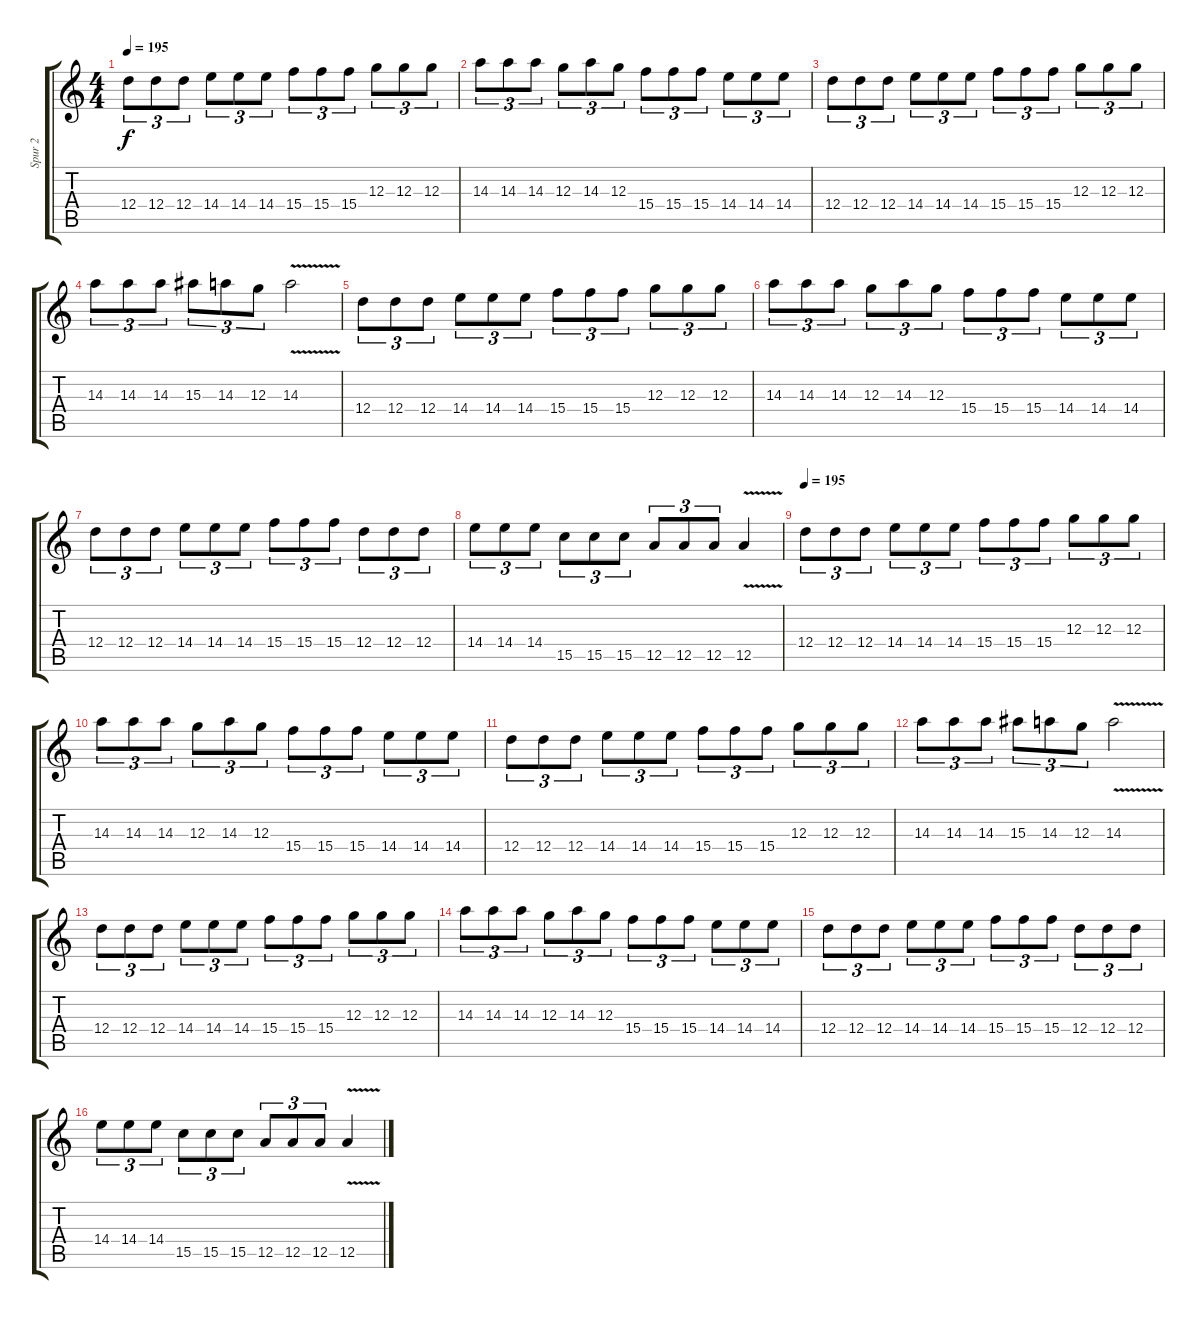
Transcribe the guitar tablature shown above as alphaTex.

\track ("Spur 2" "Spur 2") {instrument distortionguitar}
\staff {score tabs}
\tuning (E4 B3 G3 D3 A2 E2) {hide}
\ts (4 4)
\tempo 195
\clef g2
\ks c
12.4.8{tu (3 2) dy f} 12.4.8{tu (3 2)} 12.4.8{tu (3 2)} 14.4.8{tu (3 2)} 14.4.8{tu (3 2)} 14.4.8{tu (3 2)} 15.4.8{tu (3 2)} 15.4.8{tu (3 2)} 15.4.8{tu (3 2)} 12.3.8{tu (3 2)} 12.3.8{tu (3 2)} 12.3.8{tu (3 2)} |
14.3.8{tu (3 2)} 14.3.8{tu (3 2)} 14.3.8{tu (3 2)} 12.3.8{tu (3 2)} 14.3.8{tu (3 2)} 12.3.8{tu (3 2)} 15.4.8{tu (3 2)} 15.4.8{tu (3 2)} 15.4.8{tu (3 2)} 14.4.8{tu (3 2)} 14.4.8{tu (3 2)} 14.4.8{tu (3 2)} |
12.4.8{tu (3 2)} 12.4.8{tu (3 2)} 12.4.8{tu (3 2)} 14.4.8{tu (3 2)} 14.4.8{tu (3 2)} 14.4.8{tu (3 2)} 15.4.8{tu (3 2)} 15.4.8{tu (3 2)} 15.4.8{tu (3 2)} 12.3.8{tu (3 2)} 12.3.8{tu (3 2)} 12.3.8{tu (3 2)} |
14.3.8{tu (3 2)} 14.3.8{tu (3 2)} 14.3.8{tu (3 2)} 15.3.8{tu (3 2)} 14.3.8{tu (3 2)} 12.3.8{tu (3 2)} 14.3{v}.2 |
12.4.8{tu (3 2)} 12.4.8{tu (3 2)} 12.4.8{tu (3 2)} 14.4.8{tu (3 2)} 14.4.8{tu (3 2)} 14.4.8{tu (3 2)} 15.4.8{tu (3 2)} 15.4.8{tu (3 2)} 15.4.8{tu (3 2)} 12.3.8{tu (3 2)} 12.3.8{tu (3 2)} 12.3.8{tu (3 2)} |
14.3.8{tu (3 2)} 14.3.8{tu (3 2)} 14.3.8{tu (3 2)} 12.3.8{tu (3 2)} 14.3.8{tu (3 2)} 12.3.8{tu (3 2)} 15.4.8{tu (3 2)} 15.4.8{tu (3 2)} 15.4.8{tu (3 2)} 14.4.8{tu (3 2)} 14.4.8{tu (3 2)} 14.4.8{tu (3 2)} |
12.4.8{tu (3 2)} 12.4.8{tu (3 2)} 12.4.8{tu (3 2)} 14.4.8{tu (3 2)} 14.4.8{tu (3 2)} 14.4.8{tu (3 2)} 15.4.8{tu (3 2)} 15.4.8{tu (3 2)} 15.4.8{tu (3 2)} 12.4.8{tu (3 2)} 12.4.8{tu (3 2)} 12.4.8{tu (3 2)} |
14.4.8{tu (3 2)} 14.4.8{tu (3 2)} 14.4.8{tu (3 2)} 15.5.8{tu (3 2)} 15.5.8{tu (3 2)} 15.5.8{tu (3 2)} 12.5.8{tu (3 2)} 12.5.8{tu (3 2)} 12.5.8{tu (3 2)} 12.5{v}.4 |
\tempo 195
12.4.8{tu (3 2)} 12.4.8{tu (3 2)} 12.4.8{tu (3 2)} 14.4.8{tu (3 2)} 14.4.8{tu (3 2)} 14.4.8{tu (3 2)} 15.4.8{tu (3 2)} 15.4.8{tu (3 2)} 15.4.8{tu (3 2)} 12.3.8{tu (3 2)} 12.3.8{tu (3 2)} 12.3.8{tu (3 2)} |
14.3.8{tu (3 2)} 14.3.8{tu (3 2)} 14.3.8{tu (3 2)} 12.3.8{tu (3 2)} 14.3.8{tu (3 2)} 12.3.8{tu (3 2)} 15.4.8{tu (3 2)} 15.4.8{tu (3 2)} 15.4.8{tu (3 2)} 14.4.8{tu (3 2)} 14.4.8{tu (3 2)} 14.4.8{tu (3 2)} |
12.4.8{tu (3 2)} 12.4.8{tu (3 2)} 12.4.8{tu (3 2)} 14.4.8{tu (3 2)} 14.4.8{tu (3 2)} 14.4.8{tu (3 2)} 15.4.8{tu (3 2)} 15.4.8{tu (3 2)} 15.4.8{tu (3 2)} 12.3.8{tu (3 2)} 12.3.8{tu (3 2)} 12.3.8{tu (3 2)} |
14.3.8{tu (3 2)} 14.3.8{tu (3 2)} 14.3.8{tu (3 2)} 15.3.8{tu (3 2)} 14.3.8{tu (3 2)} 12.3.8{tu (3 2)} 14.3{v}.2 |
12.4.8{tu (3 2)} 12.4.8{tu (3 2)} 12.4.8{tu (3 2)} 14.4.8{tu (3 2)} 14.4.8{tu (3 2)} 14.4.8{tu (3 2)} 15.4.8{tu (3 2)} 15.4.8{tu (3 2)} 15.4.8{tu (3 2)} 12.3.8{tu (3 2)} 12.3.8{tu (3 2)} 12.3.8{tu (3 2)} |
14.3.8{tu (3 2)} 14.3.8{tu (3 2)} 14.3.8{tu (3 2)} 12.3.8{tu (3 2)} 14.3.8{tu (3 2)} 12.3.8{tu (3 2)} 15.4.8{tu (3 2)} 15.4.8{tu (3 2)} 15.4.8{tu (3 2)} 14.4.8{tu (3 2)} 14.4.8{tu (3 2)} 14.4.8{tu (3 2)} |
12.4.8{tu (3 2)} 12.4.8{tu (3 2)} 12.4.8{tu (3 2)} 14.4.8{tu (3 2)} 14.4.8{tu (3 2)} 14.4.8{tu (3 2)} 15.4.8{tu (3 2)} 15.4.8{tu (3 2)} 15.4.8{tu (3 2)} 12.4.8{tu (3 2)} 12.4.8{tu (3 2)} 12.4.8{tu (3 2)} |
14.4.8{tu (3 2)} 14.4.8{tu (3 2)} 14.4.8{tu (3 2)} 15.5.8{tu (3 2)} 15.5.8{tu (3 2)} 15.5.8{tu (3 2)} 12.5.8{tu (3 2)} 12.5.8{tu (3 2)} 12.5.8{tu (3 2)} 12.5{v}.4
